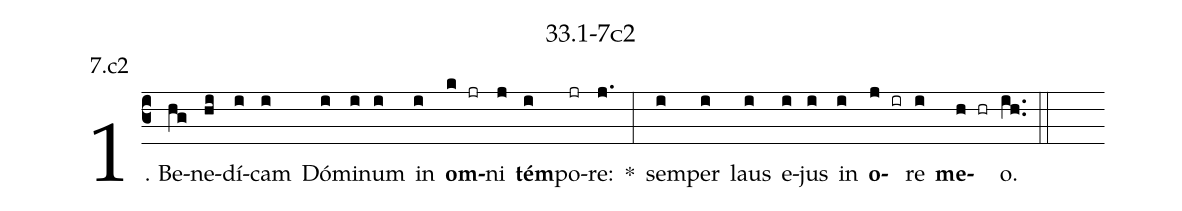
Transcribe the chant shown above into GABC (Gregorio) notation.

name: 33.1-7c2;
annotation: 7.c2;
%%
(c3)1. Be(hg)ne(hi)dí(i)cam(i) Dó(i)mi(i)num(i) in(i) <b>om</b>(k jr)ni(j) <b>tém</b>(i)po(jr)re:(j.) *(:) sem(i)per(i) laus(i) e(i)jus(i) in(i) <b>o</b>(j ir)re(i) <b>me</b>(h hr)o.(ih..) (::)
